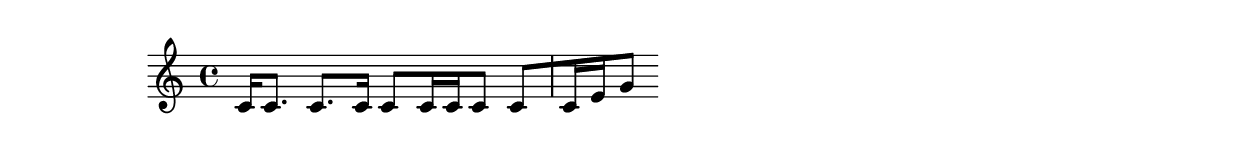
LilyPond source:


\version "2.1.22"
\header {
    texidoc = "Beams (simple)."
}

    \paper { raggedright= ##t }

\score { \notes
\relative c'
	 {
	 c16[ c8.]
	 c8.[ c16]
	 c8[ c16 c16 c8]
	 c8[ c16 e16 g8]

    }}
